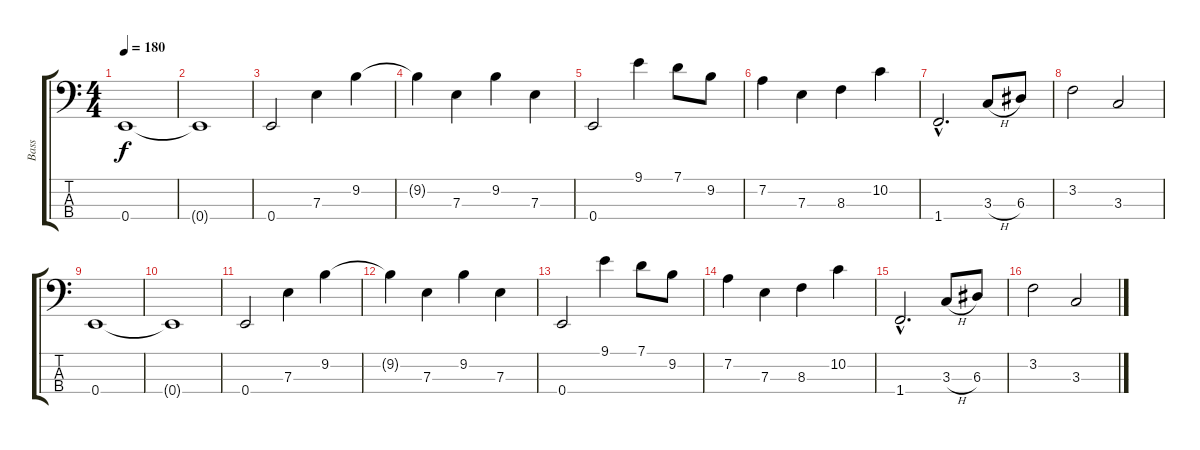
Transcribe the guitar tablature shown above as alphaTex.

\track ("Bass" "Bass") {instrument electricbasspick}
\staff {score tabs}
\tuning (G2 D2 A1 E1) {hide}
\ts (4 4)
\tempo 180
\clef f4
\ks c
0.4.1{dy f} |
0.4{t}.1 |
0.4.2 7.3.4 9.2.4 |
9.2{t}.4 7.3.4 9.2.4 7.3.4 |
0.4.2 9.1.4 7.1.8 9.2.8 |
7.2.4 7.3.4 8.3.4 10.2.4 |
1.4{hac}.2{d} 3.3{h}.8 6.3.8 |
3.2.2 3.3.2 |
0.4.1 |
0.4{t}.1 |
0.4.2 7.3.4 9.2.4 |
9.2{t}.4 7.3.4 9.2.4 7.3.4 |
0.4.2 9.1.4 7.1.8 9.2.8 |
7.2.4 7.3.4 8.3.4 10.2.4 |
1.4{hac}.2{d} 3.3{h}.8 6.3.8 |
3.2.2 3.3.2
